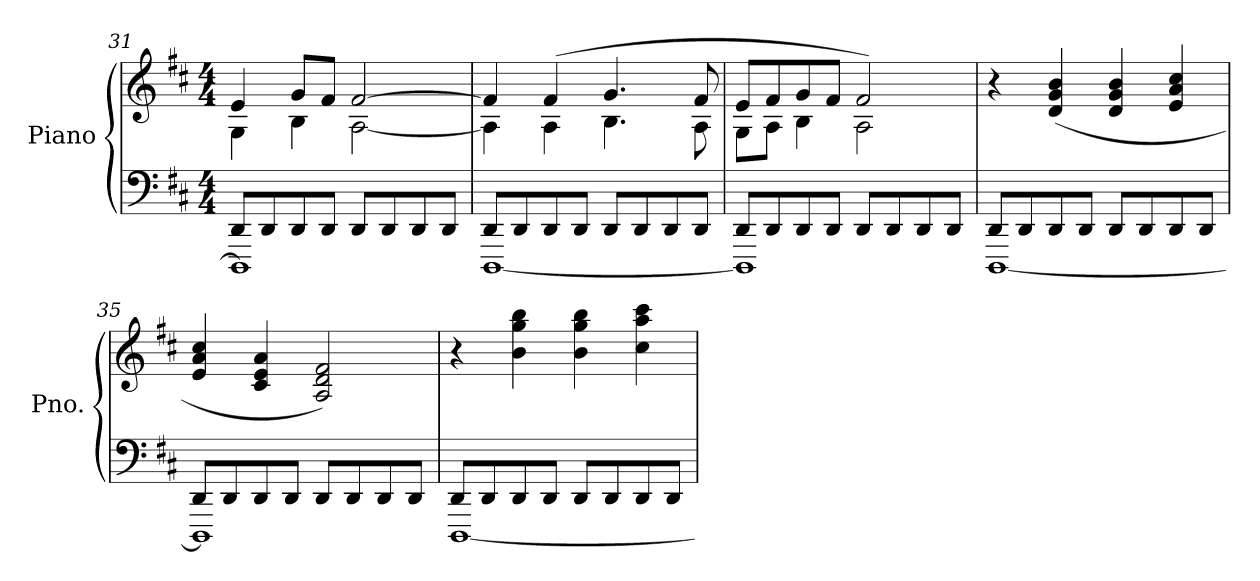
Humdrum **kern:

**kern	**kern
*part1	*part1
*staff2	*staff1
*I"Piano	*
*I'Pno.	*
*clefF4	*clefG2
*k[f#c#]	*k[f#c#]
*M4/4	*M4/4
=31	=31
*^	*^
8DD/L	1DDD]	4e/	4G\
8DD/	.	.	.
8DD/	.	8g/L	4B\
8DD/J	.	8f#/J	.
8DD/L	.	[2f#/	[2A\
8DD/	.	.	.
8DD/	.	.	.
8DD/J	.	.	.
=32	=32	=32	=32
8DD/L	[1DDD	4f#/]	4A\]
8DD/	.	.	.
8DD/	.	(4f#/	4A\
8DD/J	.	.	.
8DD/L	.	4.g/	4.B\
8DD/	.	.	.
8DD/	.	.	.
8DD/J	.	8f#/	8A\
!!LO:LB:g=z	!!
=33	=33	=33	=33
8DD/L	1DDD]	8e/L	8G\L
8DD/	.	8f#/	8A\J
8DD/	.	8g/	4B\
8DD/J	.	8f#/J	.
8DD/L	.	2f#/)	2A\
8DD/	.	.	.
8DD/	.	.	.
8DD/J	.	.	.
*	*	*v	*v
=34	=34	=34
8DD/L	[1DDD	4r
8DD/	.	.
8DD/	.	(4d/ 4g/ 4b/
8DD/J	.	.
8DD/L	.	4d/ 4g/ 4b/
8DD/	.	.
8DD/	.	4e/ 4a/ 4cc#/
8DD/J	.	.
=35	=35	=35
8DD/L	1DDD]	4e/ 4a/ 4cc#/
8DD/	.	.
8DD/	.	4c#/ 4e/ 4a/
8DD/J	.	.
8DD/L	.	2A/ 2d/ 2f#/)
8DD/	.	.
8DD/	.	.
8DD/J	.	.
=36	=36	=36
8DD/L	[1DDD	4r
8DD/	.	.
8DD/	.	4b\ 4gg\ 4bb\
8DD/J	.	.
8DD/L	.	4b\ 4gg\ 4bb\
8DD/	.	.
8DD/	.	4cc#\ 4aa\ 4ccc#\
8DD/J	.	.
*v	*v	*
=	=
*-	*-
